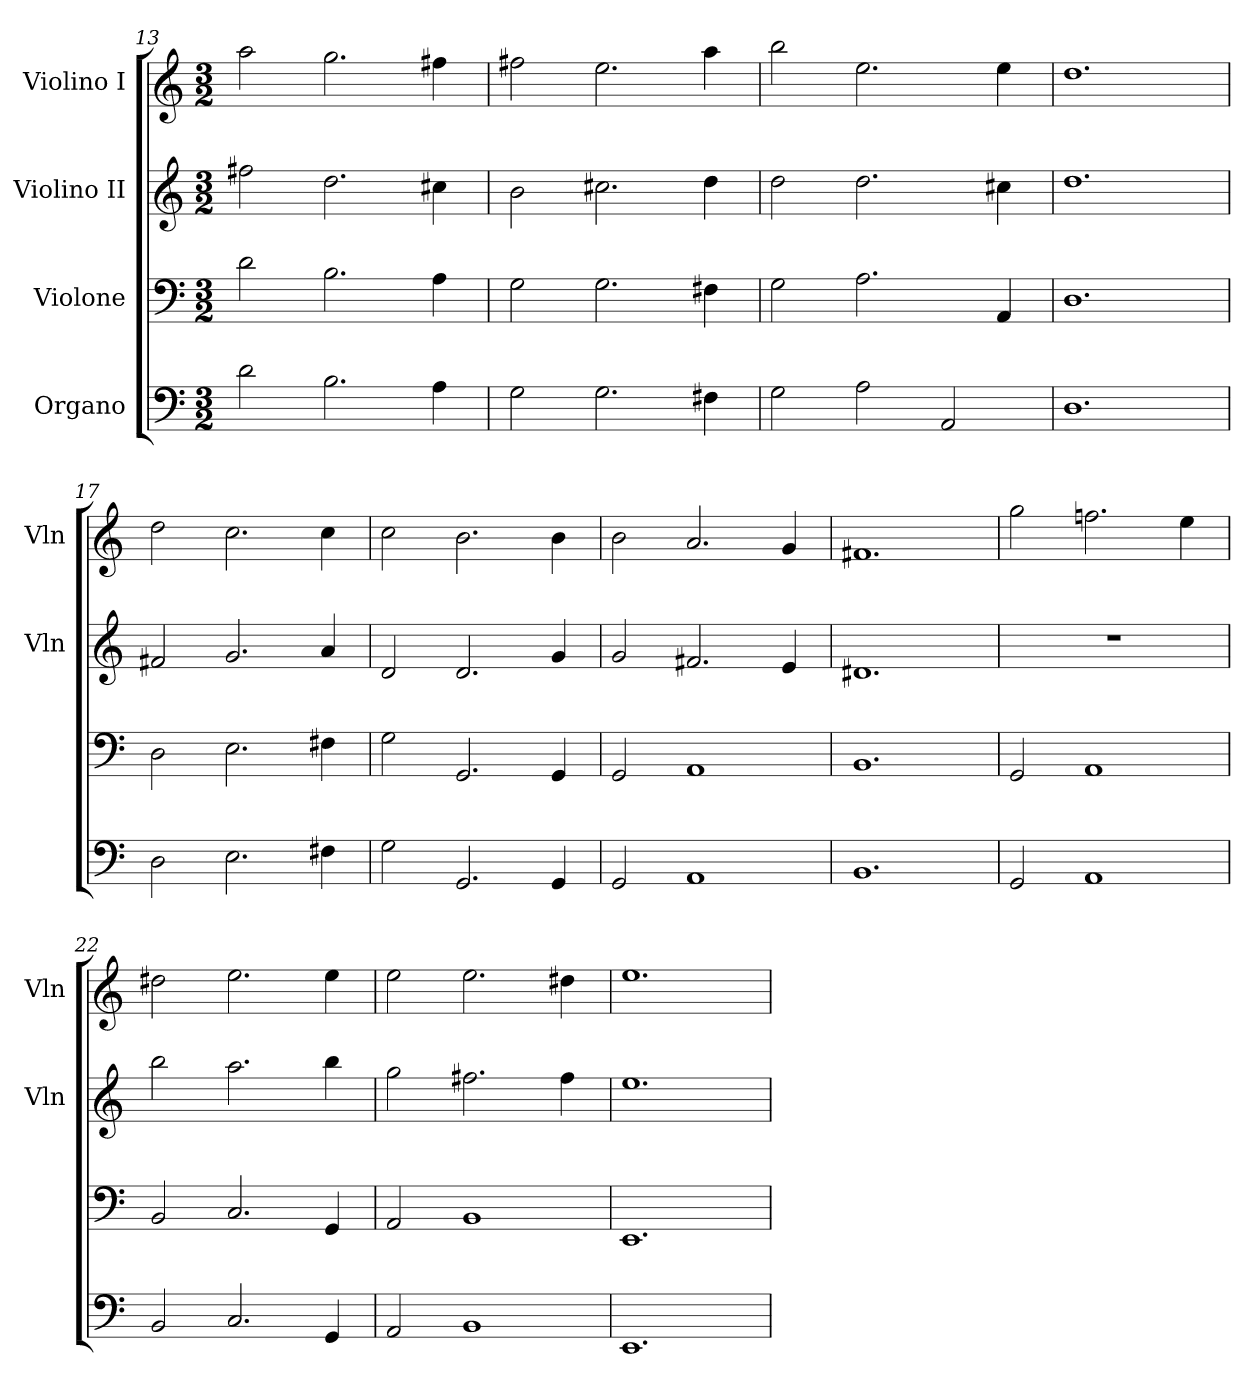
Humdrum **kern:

**kern	**kern	**kern	**kern
*part4	*part3	*part2	*part1
*staff4	*staff3	*staff2	*staff1
*I"Organo	*I"Violone	*I"Violino II	*I"Violino I
*	*	*I'Vln	*I'Vln
*clefF4	*clefF4	*clefG2	*clefG2
*k[]	*k[]	*k[]	*k[]
*M3/2	*M3/2	*M3/2	*M3/2
=13	=13	=13	=13
2d	2d	2ff#X	2aa
2.B	2.B	2.dd	2.gg
4A	4A	4cc#X	4ff#X
=14	=14	=14	=14
2G	2G	2b	2ff#X
2.G	2.G	2.cc#X	2.ee
4F#X	4F#X	4dd	4aa
=15	=15	=15	=15
2G	2G	2dd	2bb
2A	2.A	2.dd	2.ee
2AA	.	.	.
.	4AA	4cc#X	4ee
=16	=16	=16	=16
1.D	1.D	1.dd	1.dd
=17	=17	=17	=17
2D	2D	2f#X	2dd
2.E	2.E	2.g	2.cc
4F#X	4F#X	4a	4cc
=18	=18	=18	=18
2G	2G	2d	2cc
2.GG	2.GG	2.d	2.b
4GG	4GG	4g	4b
=19	=19	=19	=19
2GG	2GG	2g	2b
1AA	1AA	2.f#X	2.a
.	.	4e	4g
=20	=20	=20	=20
1.BB	1.BB	1.d#X	1.f#X
=21	=21	=21	=21
2GG	2GG	1.r	2gg
1AA	1AA	.	2.ffn
.	.	.	4ee
=22	=22	=22	=22
2BB	2BB	2bb	2dd#X
2.C	2.C	2.aa	2.ee
4GG	4GG	4bb	4ee
=23	=23	=23	=23
2AA	2AA	2gg	2ee
1BB	1BB	2.ff#X	2.ee
.	.	4ff#	4dd#X
=24	=24	=24	=24
1.EE	1.EE	1.ee	1.ee
=	=	=	=
*-	*-	*-	*-
